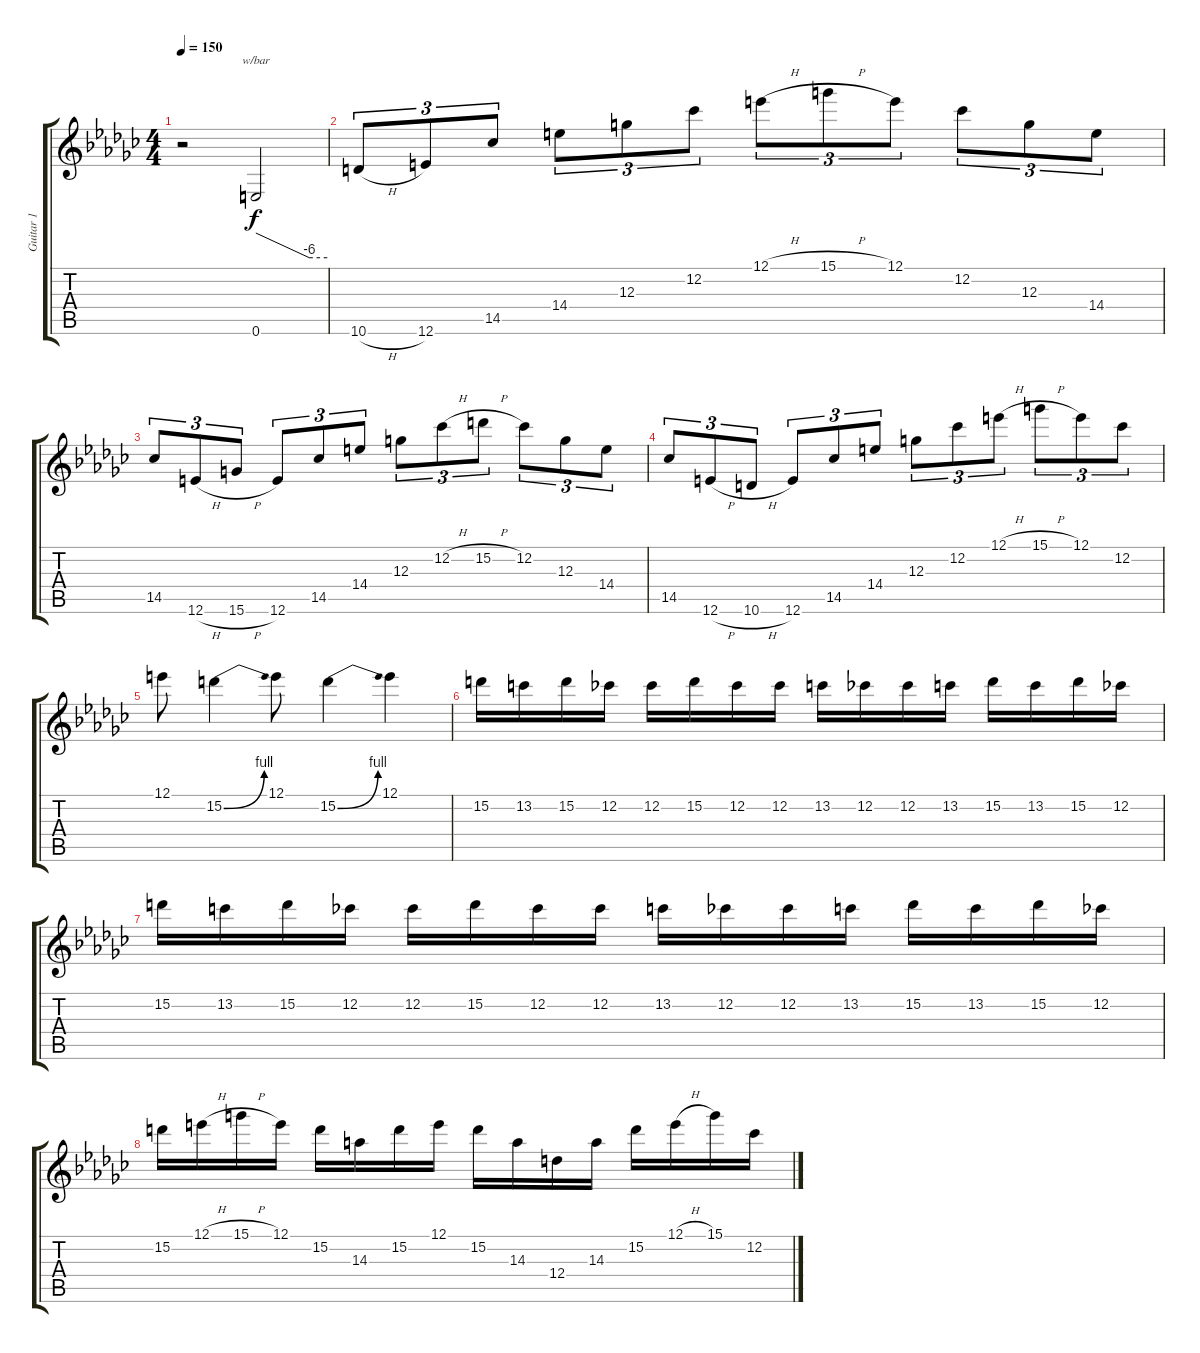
\track ("Guitar 1" "Guitar 1") {instrument distortionguitar}
\staff {score tabs}
\tuning (E4 B3 G3 D3 A2 E2) {hide}
\ts (4 4)
\tempo 150
\clef g2
\ks ebminor
r.2{dy f} 0.6.2{tbe (custom default 0 0 45 -24 60 -24) volume 16} |
10.6{h}.8{tu (3 2)} 12.6.8{tu (3 2)} 14.5.8{tu (3 2)} 14.4.8{tu (3 2)} 12.3.8{tu (3 2)} 12.2.8{tu (3 2)} 12.1{h}.8{tu (3 2)} 15.1{h}.8{tu (3 2)} 12.1.8{tu (3 2)} 12.2.8{tu (3 2)} 12.3.8{tu (3 2)} 14.4.8{tu (3 2)} |
14.5.8{tu (3 2)} 12.6{h}.8{tu (3 2)} 15.6{h}.8{tu (3 2)} 12.6.8{tu (3 2)} 14.5.8{tu (3 2)} 14.4.8{tu (3 2)} 12.3.8{tu (3 2)} 12.2{h}.8{tu (3 2)} 15.2{h}.8{tu (3 2)} 12.2.8{tu (3 2)} 12.3.8{tu (3 2)} 14.4.8{tu (3 2)} |
14.5.8{tu (3 2)} 12.6{h}.8{tu (3 2)} 10.6{h}.8{tu (3 2)} 12.6.8{tu (3 2)} 14.5.8{tu (3 2)} 14.4.8{tu (3 2)} 12.3.8{tu (3 2)} 12.2.8{tu (3 2)} 12.1{h}.8{tu (3 2)} 15.1{h}.8{tu (3 2)} 12.1.8{tu (3 2)} 12.2.8{tu (3 2)} |
12.1.8 15.2{be (bend 0 0 60 4)}.4 12.1.8 15.2{be (bend 0 0 60 4)}.4 12.1.4 |
15.2.16 13.2.16 15.2.16 12.2.16 12.2.16 15.2.16 12.2.16 12.2.16 13.2.16 12.2.16 12.2.16 13.2.16 15.2.16 13.2.16 15.2.16 12.2.16 |
15.2.16 13.2.16 15.2.16 12.2.16 12.2.16 15.2.16 12.2.16 12.2.16 13.2.16 12.2.16 12.2.16 13.2.16 15.2.16 13.2.16 15.2.16 12.2.16 |
15.2.16 12.1{h}.16 15.1{h}.16 12.1.16 15.2.16 14.3.16 15.2.16 12.1.16 15.2.16 14.3.16 12.4.16 14.3.16 15.2.16 12.1{h}.16 15.1.16 12.2.16
